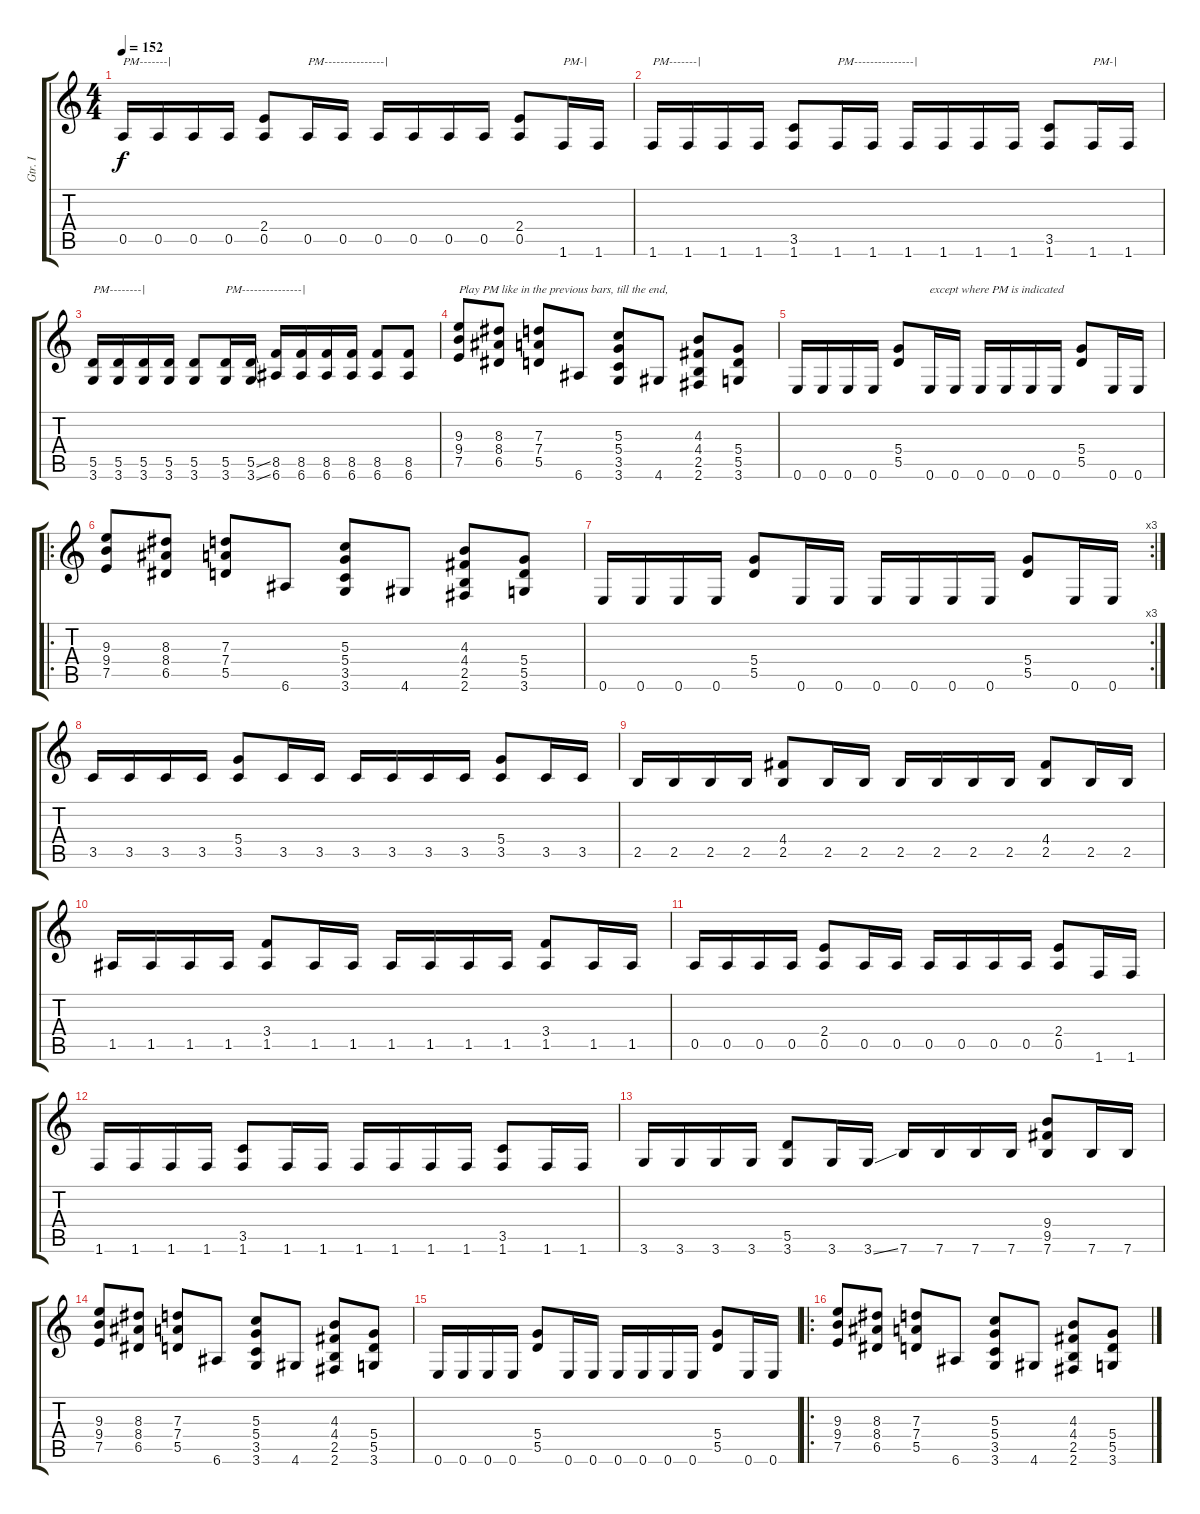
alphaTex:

\track ("Gtr. I" "Gtr. I") {instrument distortionguitar}
\staff {score tabs}
\tuning (E4 B3 G3 D3 A2 E2) {hide}
\ts (4 4)
\tempo 152
\clef g2
\ks c
0.5.16{txt "PM-------|" dy f} 0.5.16 0.5.16 0.5.16 (2.4 0.5).8 0.5.16{txt "PM---------------|"} 0.5.16 0.5.16 0.5.16 0.5.16 0.5.16 (2.4 0.5).8 1.6.16{txt "PM-|"} 1.6.16 |
1.6.16{txt "PM-------|"} 1.6.16 1.6.16 1.6.16 (3.5 1.6).8 1.6.16{txt "PM---------------|"} 1.6.16 1.6.16 1.6.16 1.6.16 1.6.16 (3.5 1.6).8 1.6.16{txt "PM-|"} 1.6.16 |
(5.5 3.6).16{txt "PM--------|"} (5.5 3.6).16 (5.5 3.6).16 (5.5 3.6).16 (5.5 3.6).8 (5.5 3.6).16{txt "PM---------------|"} (5.5{ss} 3.6{ss}).16 (8.5 6.6).16 (8.5 6.6).16 (8.5 6.6).16 (8.5 6.6).16 (8.5 6.6).8 (8.5 6.6).8 |
(9.3 9.4 7.5).8{txt "Play PM like in the previous bars, till the end,"} (8.3 8.4 6.5).8 (7.3 7.4 5.5).8 6.6.8 (5.3 5.4 3.5 3.6).8 4.6.8 (4.3 4.4 2.5 2.6).8 (5.4 5.5 3.6).8 |
0.6.16 0.6.16 0.6.16 0.6.16 (5.4 5.5).8 0.6.16{txt "except where PM is indicated"} 0.6.16 0.6.16 0.6.16 0.6.16 0.6.16 (5.4 5.5).8 0.6.16 0.6.16 |
\ro
(9.3 9.4 7.5).8 (8.3 8.4 6.5).8 (7.3 7.4 5.5).8 6.6.8 (5.3 5.4 3.5 3.6).8 4.6.8 (4.3 4.4 2.5 2.6).8 (5.4 5.5 3.6).8 |
\rc 3
0.6.16 0.6.16 0.6.16 0.6.16 (5.4 5.5).8 0.6.16 0.6.16 0.6.16 0.6.16 0.6.16 0.6.16 (5.4 5.5).8 0.6.16 0.6.16 |
3.5.16 3.5.16 3.5.16 3.5.16 (5.4 3.5).8 3.5.16 3.5.16 3.5.16 3.5.16 3.5.16 3.5.16 (5.4 3.5).8 3.5.16 3.5.16 |
2.5.16 2.5.16 2.5.16 2.5.16 (4.4 2.5).8 2.5.16 2.5.16 2.5.16 2.5.16 2.5.16 2.5.16 (4.4 2.5).8 2.5.16 2.5.16 |
1.5.16 1.5.16 1.5.16 1.5.16 (3.4 1.5).8 1.5.16 1.5.16 1.5.16 1.5.16 1.5.16 1.5.16 (3.4 1.5).8 1.5.16 1.5.16 |
0.5.16 0.5.16 0.5.16 0.5.16 (2.4 0.5).8 0.5.16 0.5.16 0.5.16 0.5.16 0.5.16 0.5.16 (2.4 0.5).8 1.6.16 1.6.16 |
1.6.16 1.6.16 1.6.16 1.6.16 (3.5 1.6).8 1.6.16 1.6.16 1.6.16 1.6.16 1.6.16 1.6.16 (3.5 1.6).8 1.6.16 1.6.16 |
3.6.16 3.6.16 3.6.16 3.6.16 (5.5 3.6).8 3.6.16 3.6{ss}.16 7.6.16 7.6.16 7.6.16 7.6.16 (9.4 9.5 7.6).8 7.6.16 7.6.16 |
(9.3 9.4 7.5).8 (8.3 8.4 6.5).8 (7.3 7.4 5.5).8 6.6.8 (5.3 5.4 3.5 3.6).8 4.6.8 (4.3 4.4 2.5 2.6).8 (5.4 5.5 3.6).8 |
0.6.16 0.6.16 0.6.16 0.6.16 (5.4 5.5).8 0.6.16 0.6.16 0.6.16 0.6.16 0.6.16 0.6.16 (5.4 5.5).8 0.6.16 0.6.16 |
\ro
(9.3 9.4 7.5).8 (8.3 8.4 6.5).8 (7.3 7.4 5.5).8 6.6.8 (5.3 5.4 3.5 3.6).8 4.6.8 (4.3 4.4 2.5 2.6).8 (5.4 5.5 3.6).8
